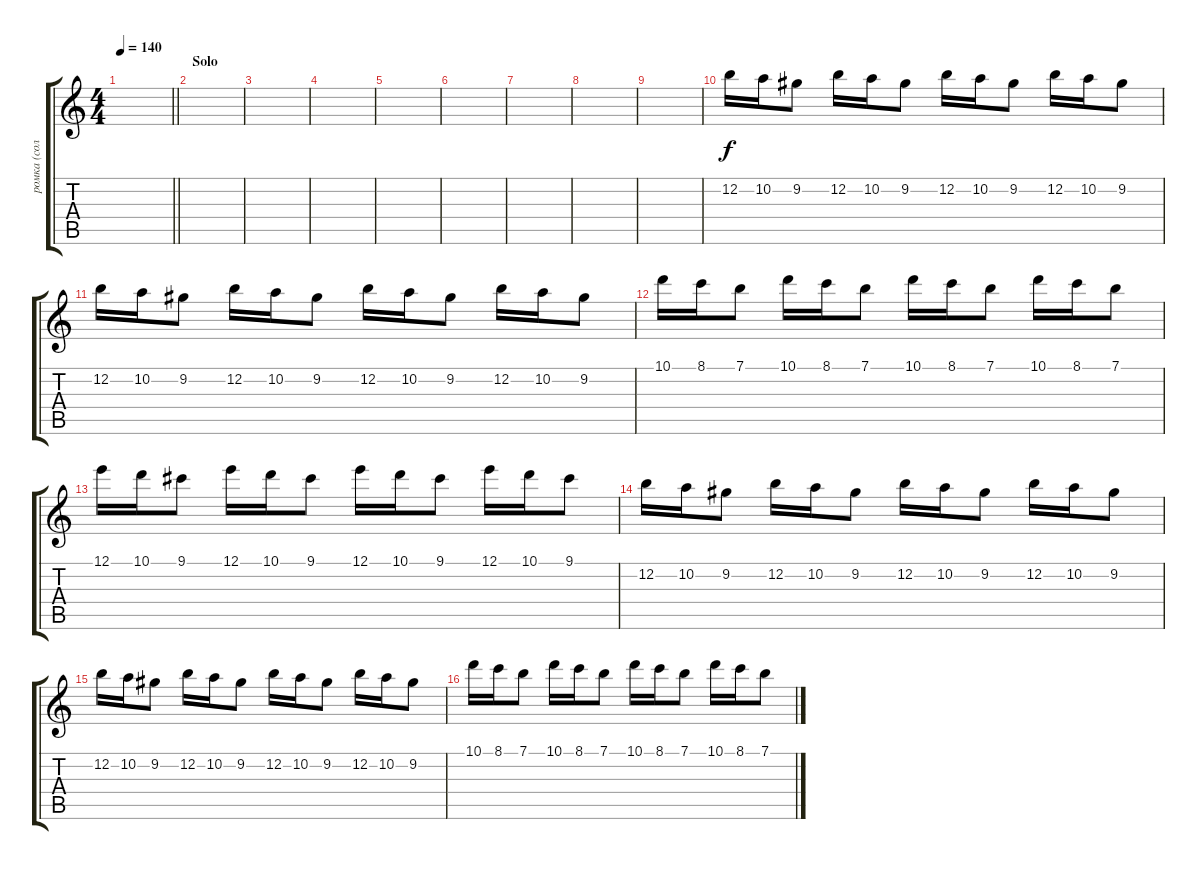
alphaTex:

\track ("ромка (соло)" "ромка (сол") {instrument distortionguitar}
\staff {score tabs}
\tuning (E4 B3 G3 D3 A2 E2) {hide}
\ts (4 4)
\tempo 140
\clef g2
\barLineRight lightlight
\ks c
|
\section ("" "Solo")
|
|
|
|
|
|
|
|
12.2.16 10.2.16 9.2.8 12.2.16 10.2.16 9.2.8 12.2.16 10.2.16 9.2.8 12.2.16 10.2.16 9.2.8 |
12.2.16 10.2.16 9.2.8 12.2.16 10.2.16 9.2.8 12.2.16 10.2.16 9.2.8 12.2.16 10.2.16 9.2.8 |
10.1.16 8.1.16 7.1.8 10.1.16 8.1.16 7.1.8 10.1.16 8.1.16 7.1.8 10.1.16 8.1.16 7.1.8 |
12.1.16 10.1.16 9.1.8 12.1.16 10.1.16 9.1.8 12.1.16 10.1.16 9.1.8 12.1.16 10.1.16 9.1.8 |
12.2.16 10.2.16 9.2.8 12.2.16 10.2.16 9.2.8 12.2.16 10.2.16 9.2.8 12.2.16 10.2.16 9.2.8 |
12.2.16 10.2.16 9.2.8 12.2.16 10.2.16 9.2.8 12.2.16 10.2.16 9.2.8 12.2.16 10.2.16 9.2.8 |
10.1.16 8.1.16 7.1.8 10.1.16 8.1.16 7.1.8 10.1.16 8.1.16 7.1.8 10.1.16 8.1.16 7.1.8
